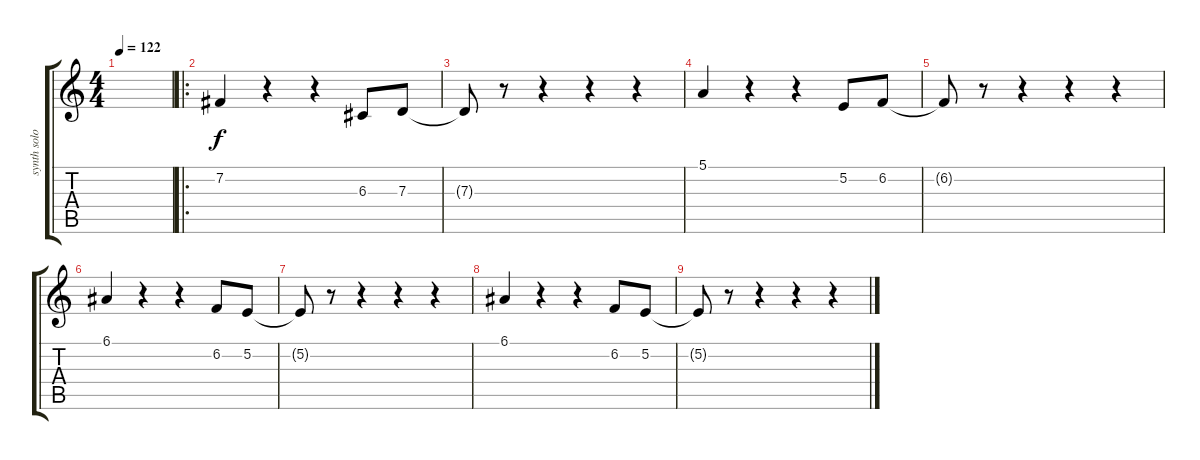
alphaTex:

\track ("synth solo 2" "synth solo") {instrument pad1newage}
\staff {score tabs}
\tuning (E4 B3 G3 D3 A2 E2) {hide}
\ts (4 4)
\tempo 122
\clef g2
\ks c
|
\ro
7.2.4 r.4 r.4 6.3.8 7.3.8 |
7.3{t}.8 r.8 r.4 r.4 r.4 |
5.1.4 r.4 r.4 5.2.8 6.2.8 |
6.2{t}.8 r.8 r.4 r.4 r.4 |
6.1.4 r.4 r.4 6.2.8 5.2.8 |
5.2{t}.8 r.8 r.4 r.4 r.4 |
6.1.4 r.4 r.4 6.2.8 5.2.8 |
5.2{t}.8 r.8 r.4 r.4 r.4
